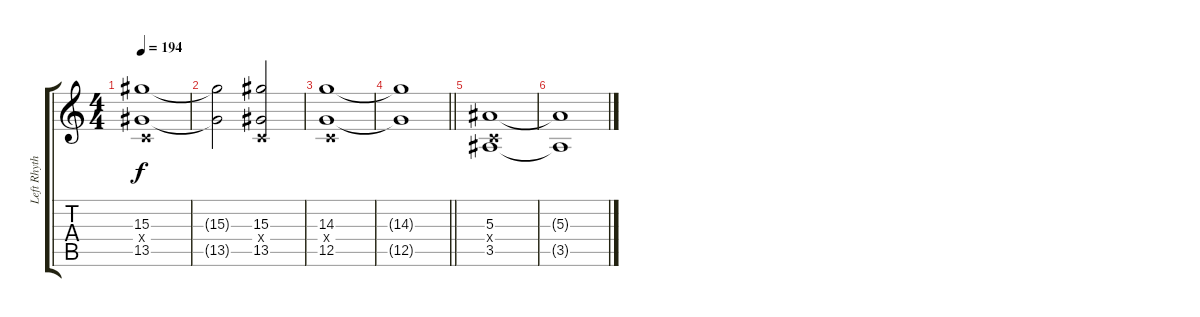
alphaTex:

\track ("Left Rhythm" "Left Rhyth") {instrument distortionguitar}
\staff {score tabs}
\tuning (D4 A3 F3 C3 G2 C2) {hide}
\ts (4 4)
\tempo 194
\clef g2
\ks c
(15.3 0.4{x} 13.5).1{dy f} |
(15.3{t} 13.5{t}).2 (15.3 0.4{x} 13.5).2 |
(14.3 0.4{x} 12.5).1 |
\barLineRight lightlight
(14.3{t} 12.5{t}).1 |
\section ("" "")
(5.3 0.4{x} 3.5).1 |
(5.3{t} 3.5{t}).1
